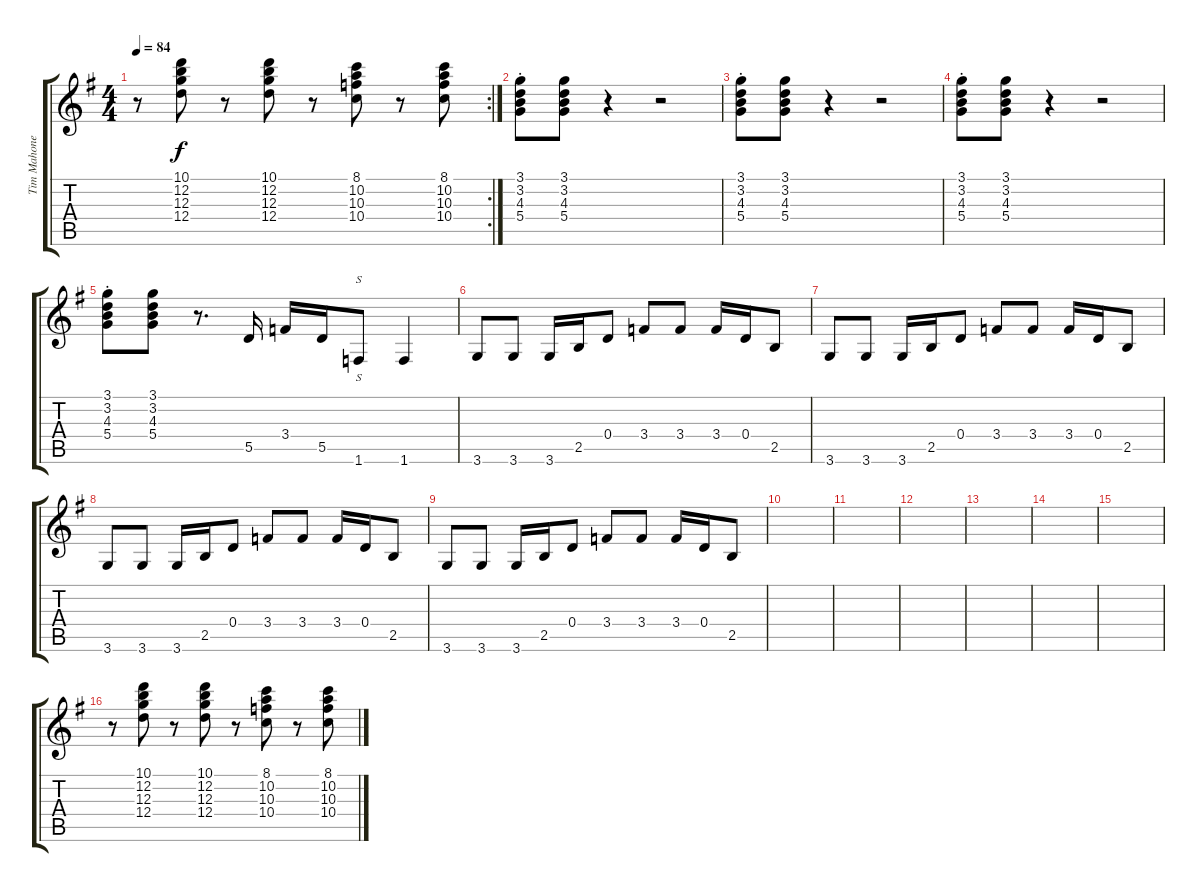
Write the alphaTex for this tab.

\track ("Tim Mahoney (Guitar 1)" "Tim Mahone") {instrument distortionguitar}
\staff {score tabs}
\tuning (E4 B3 G3 D3 A2 E2) {hide}
\rc 2
\ts (4 4)
\tempo 84
\clef g2
\ks g
r.8{dy f} (10.1 12.2 12.3 12.4).8 r.8 (10.1 12.2 12.3 12.4).8 r.8 (8.1 10.2 10.3 10.4).8 r.8 (8.1 10.2 10.3 10.4).8 |
(3.1{st} 3.2{st} 4.3{st} 5.4{st}).8 (3.1 3.2 4.3 5.4).8 r.4 r.2 |
(3.1{st} 3.2{st} 4.3{st} 5.4{st}).8 (3.1 3.2 4.3 5.4).8 r.4 r.2 |
(3.1{st} 3.2{st} 4.3{st} 5.4{st}).8 (3.1 3.2 4.3 5.4).8 r.4 r.2 |
(3.1{st} 3.2{st} 4.3{st} 5.4{st}).8 (3.1 3.2 4.3 5.4).8 r.8{d} 5.5.16 3.4.16 5.5.16 1.6.8{s} 1.6.4 |
3.6.8 3.6.8 3.6.16 2.5.16 0.4.8 3.4.8 3.4.8 3.4.16 0.4.16 2.5.8 |
3.6.8 3.6.8 3.6.16 2.5.16 0.4.8 3.4.8 3.4.8 3.4.16 0.4.16 2.5.8 |
3.6.8 3.6.8 3.6.16 2.5.16 0.4.8 3.4.8 3.4.8 3.4.16 0.4.16 2.5.8 |
3.6.8 3.6.8 3.6.16 2.5.16 0.4.8 3.4.8 3.4.8 3.4.16 0.4.16 2.5.8 |
|
|
|
|
|
|
r.8 (10.1 12.2 12.3 12.4).8 r.8 (10.1 12.2 12.3 12.4).8 r.8 (8.1 10.2 10.3 10.4).8 r.8 (8.1 10.2 10.3 10.4).8
